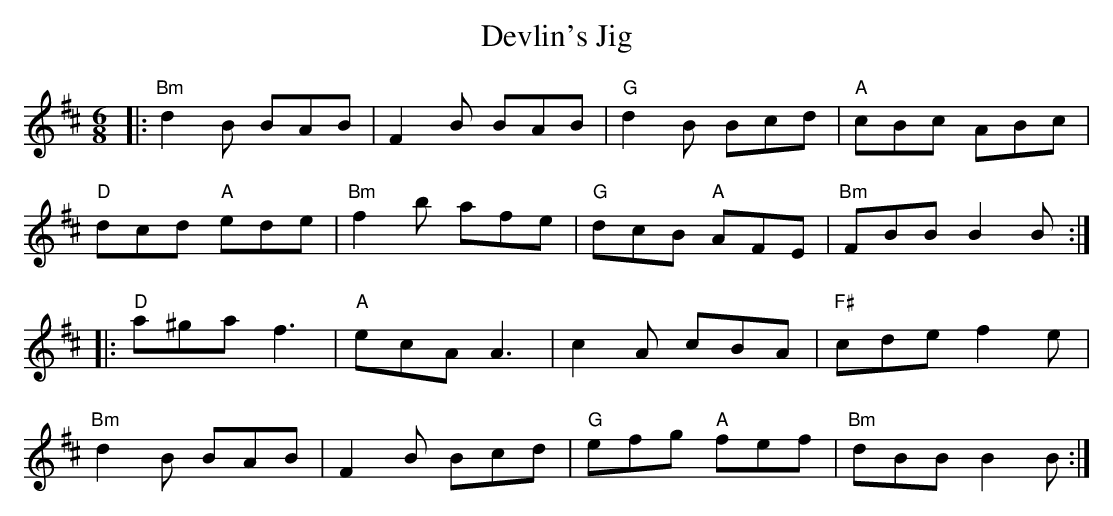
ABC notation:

X:1
T:Devlin's Jig
M:6/8
L:1/8
K:Bmin
|:"Bm"d2B BAB | F2B BAB | "G"d2B Bcd | "A"cBc ABc |
"D"dcd "A"ede | "Bm"f2b afe | "G"dcB "A"AFE | "Bm"FBB B2 B :|
|:"D"a^ga f3 | "A"ecA A3 | c2A cBA |"F#"cde f2e |
"Bm"d2B BAB | F2B Bcd | "G"efg "A"fef | "Bm"dBB B2 B :|
